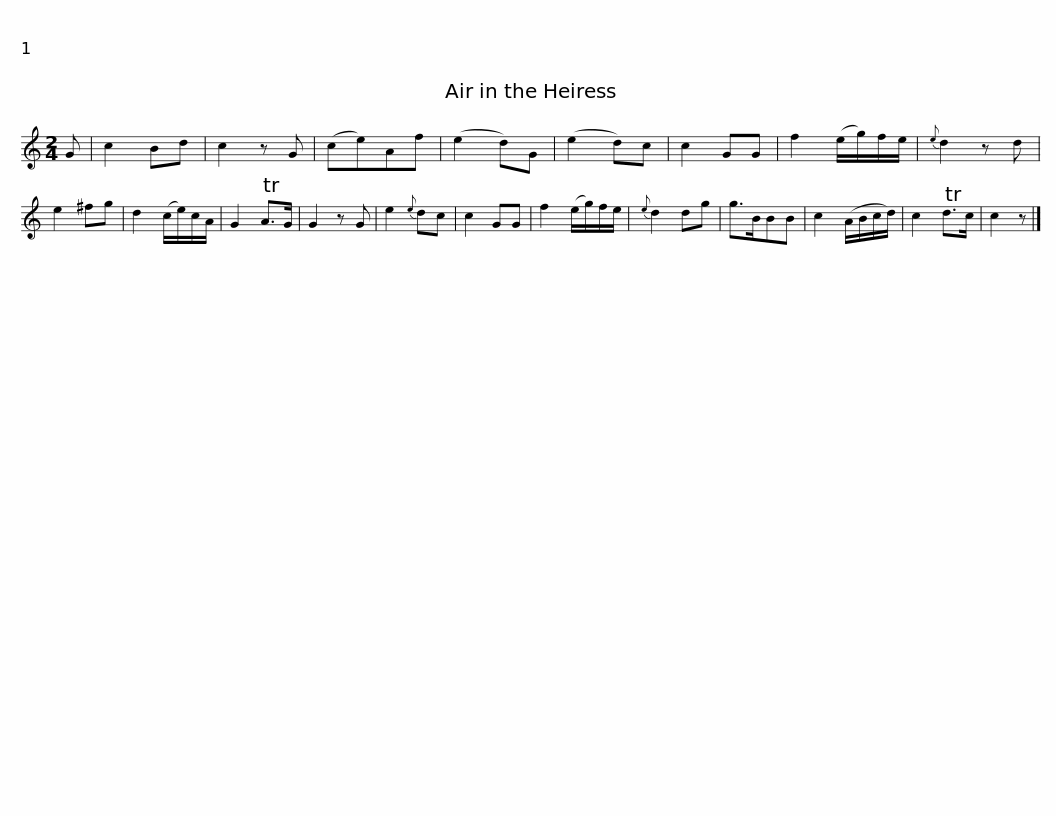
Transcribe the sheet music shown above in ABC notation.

X:1
L:1/8
M:2/4
I:linebreak $
K:C
V:1 treble
V:1
 G | c2 Bd | c2 z G | (ce)Af | (e2 d)G | %5
 (e2 d)c | c2 GG | f2 (e/g/)f/e/ |{e} d2 z d | e2 ^fg | %10
 d2 (c/e/)c/A/ | G2 TA>G |$ G2 z G | e2{e} dc | c2 GG | %15
 f2 (e/g/)f/e/ |{e} d2 dg | g>BBB | c2 (A/B/c/d/) | c2 Td>c | %20
 c2 z |] %21
